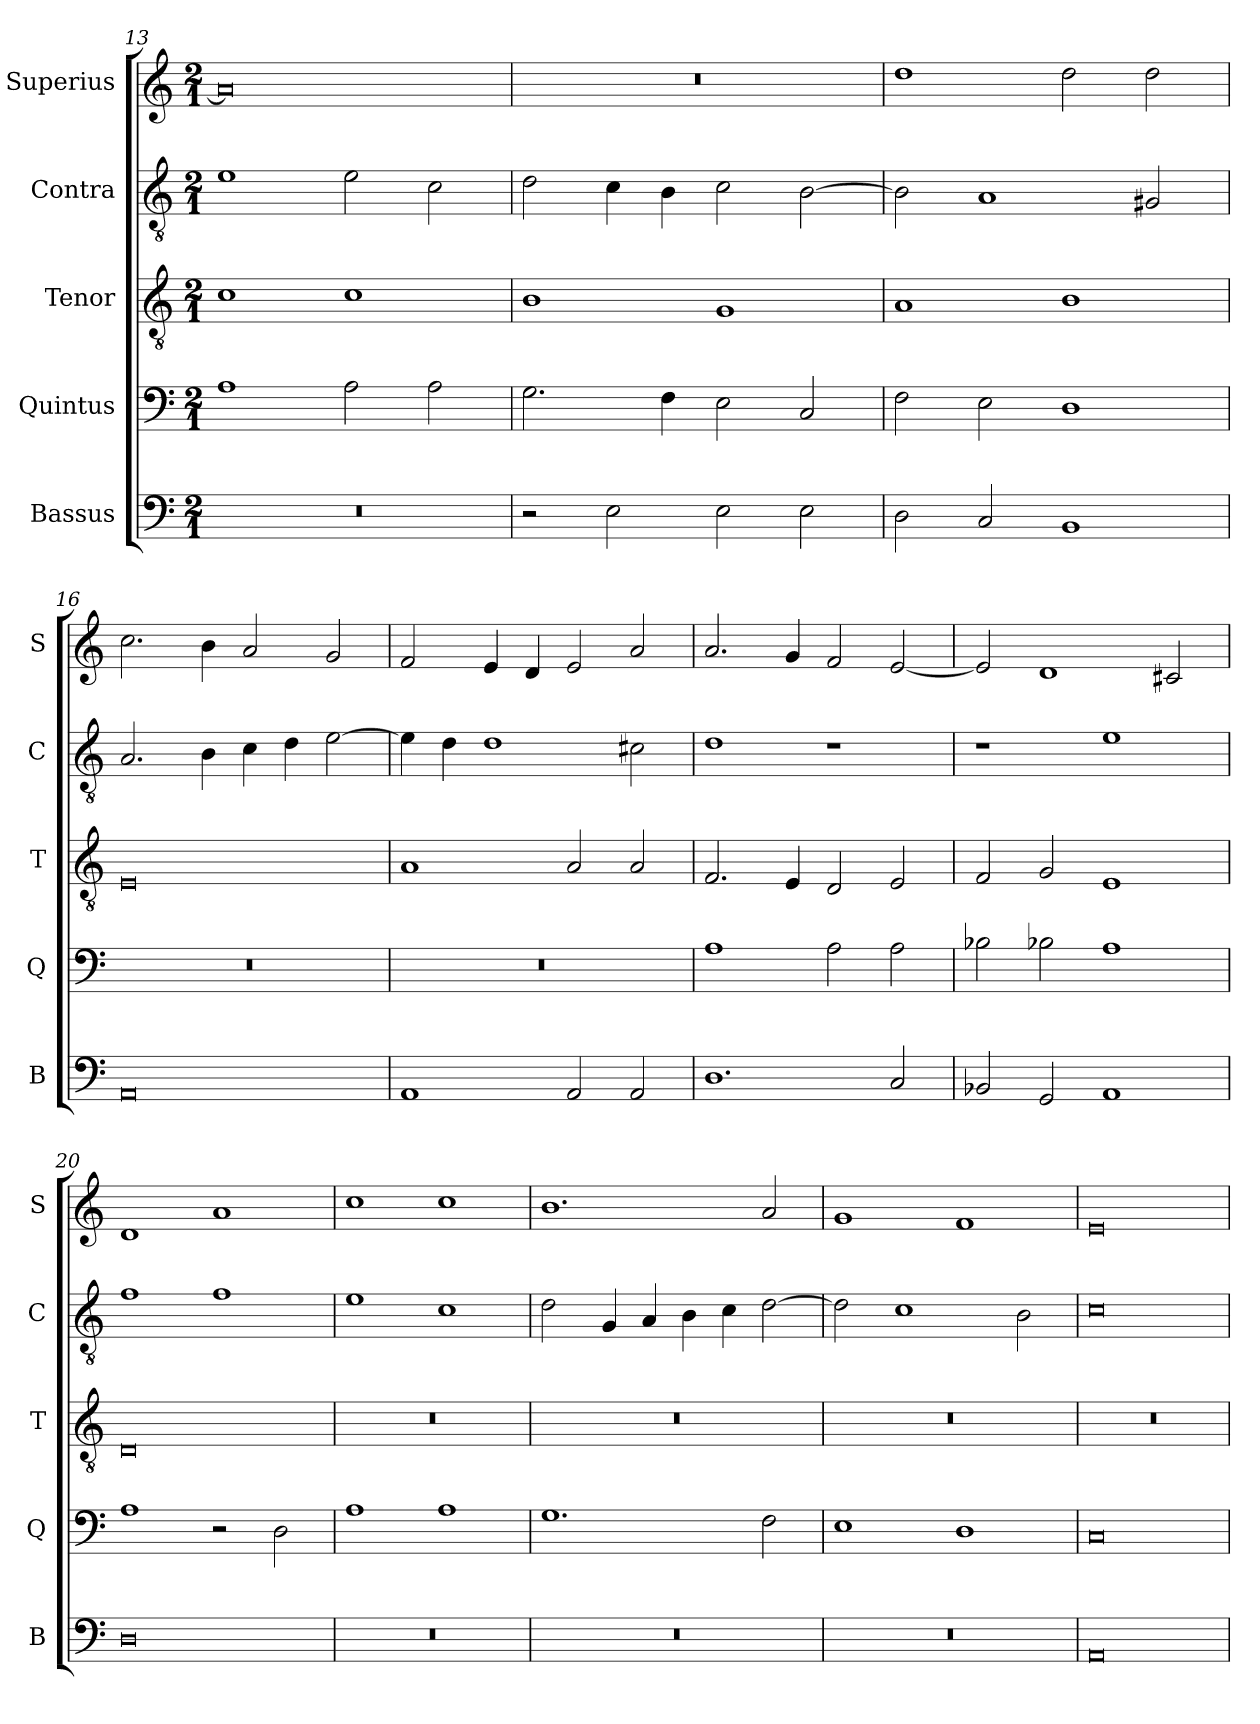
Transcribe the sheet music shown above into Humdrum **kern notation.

**kern	**kern	**kern	**kern	**kern
*part5	*part4	*part3	*part2	*part1
*staff5	*staff4	*staff3	*staff2	*staff1
*I"Bassus	*I"Quintus	*I"Tenor	*I"Contra	*I"Superius
*I'B	*I'Q	*I'T	*I'C	*I'S
*clefF4	*clefF4	*clefGv2	*clefGv2	*clefG2
*k[]	*k[]	*k[]	*k[]	*k[]
*M2/1	*M2/1	*M2/1	*M2/1	*M2/1
=13	=13	=13	=13	=13
0r	1A	1c	1e	0a]
.	2A\	1c	2e\	.
.	2A\	.	2c\	.
=14	=14	=14	=14	=14
2r	2.G\	1B	2d\	0r
2E\	.	.	4c\	.
.	4F\	.	4B\	.
2E\	2E\	1G	2c\	.
2E\	2C/	.	[2B\	.
=15	=15	=15	=15	=15
2D\	2F\	1A	2B\]	1dd
2C/	2E\	.	1A	.
1BB	1D	1B	.	2dd\
.	.	.	2G#X/	2dd\
=16	=16	=16	=16	=16
0AA	0r	0E	2.A/	2.cc\
.	.	.	4B\	4b\
.	.	.	4c\	2a/
.	.	.	4d\	.
.	.	.	[2e\	2g/
=17	=17	=17	=17	=17
1AA	0r	1A	4e\]	2f/
.	.	.	4d\	.
.	.	.	1d	4e/
.	.	.	.	4d/
2AA/	.	2A/	.	2e/
2AA/	.	2A/	2c#X\	2a/
=18	=18	=18	=18	=18
1.D	1A	2.F/	1d	2.a/
.	.	4E/	.	4g/
.	2A\	2D/	1r	2f/
2C/	2A\	2E/	.	[2e/
=19	=19	=19	=19	=19
2BB-X/	2B-X\	2F/	1r	2e/]
2GG/	2B-X\	2G/	.	1d
1AA	1A	1E	1e	.
.	.	.	.	2c#X/
=20	=20	=20	=20	=20
0D	1A	0D	1f	1d
.	2r	.	1f	1a
.	2D\	.	.	.
=21	=21	=21	=21	=21
0r	1A	0r	1e	1cc
.	1A	.	1c	1cc
=22	=22	=22	=22	=22
0r	1.G	0r	2d\	1.b
.	.	.	4G/	.
.	.	.	4A/	.
.	.	.	4B\	.
.	.	.	4c\	.
.	2F\	.	[2d\	2a/
=23	=23	=23	=23	=23
0r	1E	0r	2d\]	1g
.	.	.	1c	.
.	1D	.	.	1f
.	.	.	2B\	.
=24	=24	=24	=24	=24
0AA	0C	0r	0c	0e
=	=	=	=	=
*-	*-	*-	*-	*-
